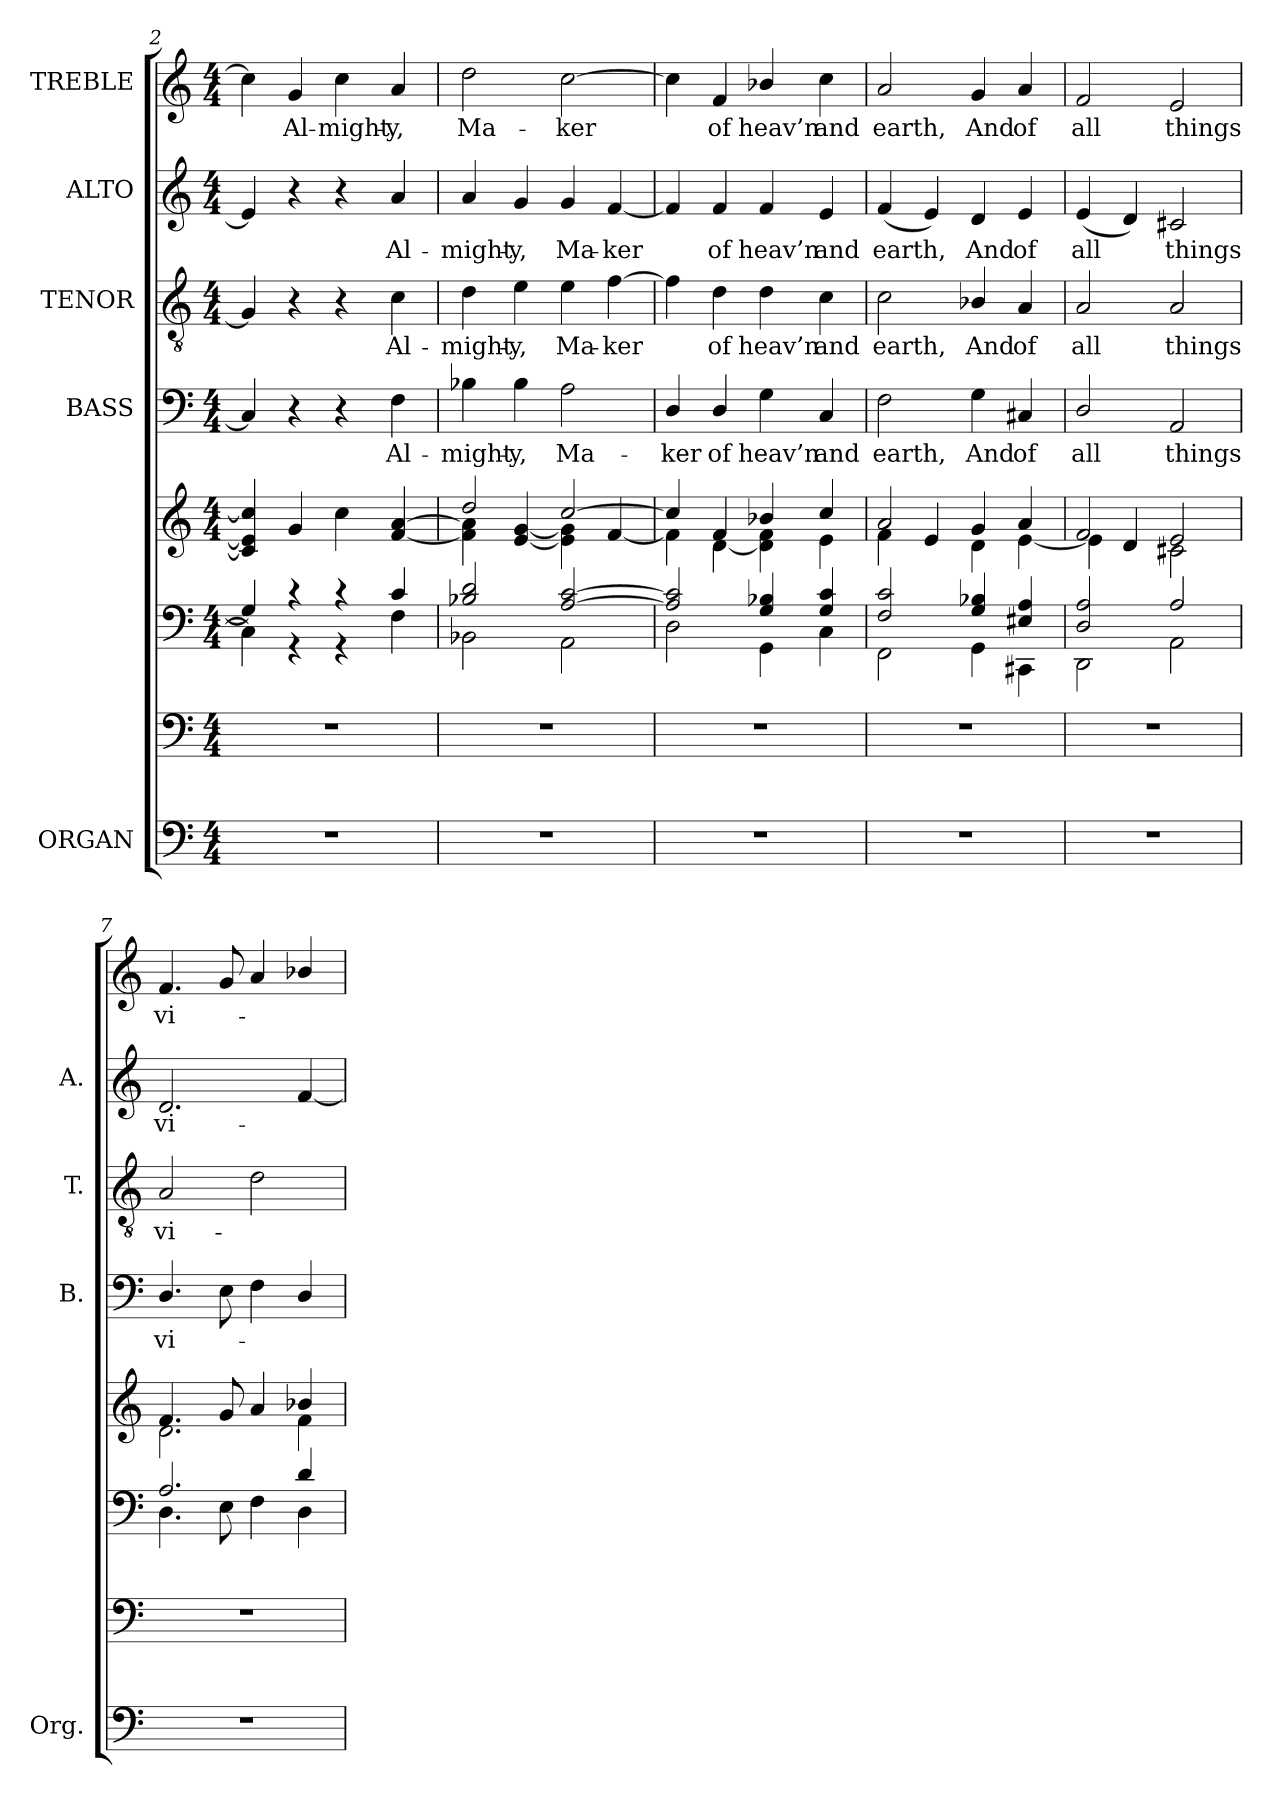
**kern	**kern	**kern	**kern	**kern	**text	**kern	**text	**kern	**text	**kern	**text
*part5	*part5	*part5	*part5	*part4	*part4	*part3	*part3	*part2	*part2	*part1	*part1
*staff8	*staff7	*staff6	*staff5	*staff4	*staff4	*staff3	*staff3	*staff2	*staff2	*staff1	*staff1
*I"ORGAN	*	*	*	*I"BASS	*	*I"TENOR	*	*I"ALTO	*	*I"TREBLE	*
*I'Org.	*	*	*	*I'B.	*	*I'T.	*	*I'A.	*	*	*
*clefF4	*clefF4	*clefF4	*clefG2	*clefF4	*	*clefGv2	*	*clefG2	*	*clefG2	*
*	*	*	*	*	*	*ITrd7c12	*	*	*	*	*
*k[]	*k[]	*k[]	*k[]	*k[]	*	*k[]	*	*k[]	*	*k[]	*
*C:	*C:	*C:	*C:	*C:	*	*C:	*	*C:	*	*C:	*
*M4/4	*M4/4	*M4/4	*M4/4	*M4/4	*	*M4/4	*	*M4/4	*	*M4/4	*
=2	=2	=2	=2	=2	=2	=2	=2	=2	=2	=2	=2
*	*	*^	*	*	*	*	*	*	*	*	*
1r	1r	4Gi/]	4Ci\]	4ci/] 4ei] 4cci]	4Ci/]	.	4GGi/]	.	4ei/]	.	4cci\]	.
!	!	!	!	!	!	!	!	!	!	!	!	!LO:LY:b:color=#000000
.	.	4r	4r	4gi/	4r	.	4r	.	4r	.	4gi/	Al-
!	!	!	!	!	!	!	!	!	!	!	!	!LO:LY:b:color=#000000
.	.	4r	4r	4cci\	4r	.	4r	.	4r	.	4cci\	-might-
!	!	!	!	!	!	!LO:LY:b:color=#000000	!	!	!	!	!	!
!	!	!	!	!	!	!	!	!LO:LY:b:color=#000000	!	!	!	!
!	!	!	!	!	!	!	!	!	!	!LO:LY:b:color=#000000	!	!
!	!	!	!	!	!	!	!	!	!	!	!	!LO:LY:b:color=#000000
.	.	4ci/	4Fi\	[4fi/ [4ai	4Fi\	Al-	4Ci\	Al-	4ai/	Al-	4ai/	-y,
=3	=3	=3	=3	=3	=3	=3	=3	=3	=3	=3	=3	=3
*	*	*	*	*^	*	*	*	*	*	*	*	*
!	!	!	!	!	!	!	!LO:LY:b:color=#000000	!	!	!	!	!	!
!	!	!	!	!	!	!	!	!	!LO:LY:b:color=#000000	!	!	!	!
!	!	!	!	!	!	!	!	!	!	!	!LO:LY:b:color=#000000	!	!
!	!	!	!	!	!	!	!	!	!	!	!	!	!LO:LY:b:color=#000000
1r	1r	2B-i/ 2di	2BB-i\	2ddi/	4fi\] 4ai]	4B-i\	-might-	4Di\	-might-	4ai/	-might-	2ddi\	Ma-
!	!	!	!	!	!	!	!LO:LY:b:color=#000000	!	!	!	!	!	!
!	!	!	!	!	!	!	!	!	!LO:LY:b:color=#000000	!	!	!	!
!	!	!	!	!	!	!	!	!	!	!	!LO:LY:b:color=#000000	!	!
.	.	.	.	.	[4ei/ [4gi	4B-i\	-y,	4Ei\	-y,	4gi/	-y,	.	.
!	!	!	!	!	!	!	!LO:LY:b:color=#000000	!	!	!	!	!	!
!	!	!	!	!	!	!	!	!	!LO:LY:b:color=#000000	!	!	!	!
!	!	!	!	!	!	!	!	!	!	!	!LO:LY:b:color=#000000	!	!
!	!	!	!	!	!	!	!	!	!	!	!	!	!LO:LY:b:color=#000000
.	.	[2Ai/ [2ci	2AAi\	[2cci/	4ei\] 4gi]	2Ai\	Ma-	4Ei\	Ma-	4gi/	Ma-	[2cci\	-ker
!	!	!	!	!	!	!	!	!	!LO:LY:b:color=#000000	!	!	!	!
!	!	!	!	!	!	!	!	!	!	!	!LO:LY:b:color=#000000	!	!
.	.	.	.	.	[4fi/	.	.	[4Fi\	-ker	[4fi/	-ker	.	.
=4	=4	=4	=4	=4	=4	=4	=4	=4	=4	=4	=4	=4	=4
!	!	!	!	!	!	!	!LO:LY:b:color=#000000	!	!	!	!	!	!
1r	1r	2Ai/] 2ci]	2Di\	4cci/]	4fi\]	4Di/	-ker	4Fi\]	.	4fi/]	.	4cci\]	.
!	!	!	!	!	!	!	!LO:LY:b:color=#000000	!	!	!	!	!	!
!	!	!	!	!	!	!	!	!	!LO:LY:b:color=#000000	!	!	!	!
!	!	!	!	!	!	!	!	!	!	!	!LO:LY:b:color=#000000	!	!
!	!	!	!	!	!	!	!	!	!	!	!	!	!LO:LY:b:color=#000000
.	.	.	.	4fi/	[4di\	4Di/	of	4Di\	of	4fi/	of	4fi/	of
!	!	!	!	!	!	!	!LO:LY:b:color=#000000	!	!	!	!	!	!
!	!	!	!	!	!	!	!	!	!LO:LY:b:color=#000000	!	!	!	!
!	!	!	!	!	!	!	!	!	!	!	!LO:LY:b:color=#000000	!	!
!	!	!	!	!	!	!	!	!	!	!	!	!	!LO:LY:b:color=#000000
.	.	4Gi/ 4B-i	4GGi\	4b-i/	4di\] 4fi	4Gi\	heav’n	4Di\	heav’n	4fi/	heav’n	4b-i/	heav’n
!	!	!	!	!	!	!	!LO:LY:b:color=#000000	!	!	!	!	!	!
!	!	!	!	!	!	!	!	!	!LO:LY:b:color=#000000	!	!	!	!
!	!	!	!	!	!	!	!	!	!	!	!LO:LY:b:color=#000000	!	!
!	!	!	!	!	!	!	!	!	!	!	!	!	!LO:LY:b:color=#000000
.	.	4Gi/ 4ci	4Ci\	4cci/	4ei\	4Ci/	and	4Ci\	and	4ei/	and	4cci\	and
=5	=5	=5	=5	=5	=5	=5	=5	=5	=5	=5	=5	=5	=5
!	!	!	!	!	!	!	!LO:LY:b:color=#000000	!	!	!	!	!	!
!	!	!	!	!	!	!	!	!	!LO:LY:b:color=#000000	!	!	!	!
!	!	!	!	!	!	!	!	!	!	!	!LO:LY:b:color=#000000	!	!
!	!	!	!	!	!	!	!	!	!	!	!	!	!LO:LY:b:color=#000000
1r	1r	2Fi/ 2ci	2FFi\	2ai/	4fi\	2Fi\	earth,	2Ci\	earth,	(4fi/	earth,	2ai/	earth,
.	.	.	.	.	4ei/	.	.	.	.	4ei/)	.	.	.
!	!	!	!	!	!	!	!LO:LY:b:color=#000000	!	!	!	!	!	!
!	!	!	!	!	!	!	!	!	!LO:LY:b:color=#000000	!	!	!	!
!	!	!	!	!	!	!	!	!	!	!	!LO:LY:b:color=#000000	!	!
!	!	!	!	!	!	!	!	!	!	!	!	!	!LO:LY:b:color=#000000
.	.	4Gi/ 4B-i	4GGi\	4gi/	4di\	4Gi\	And	4BB-i/	And	4di/	And	4gi/	And
!	!	!	!	!	!	!	!LO:LY:b:color=#000000	!	!	!	!	!	!
!	!	!	!	!	!	!	!	!	!LO:LY:b:color=#000000	!	!	!	!
!	!	!	!	!	!	!	!	!	!	!	!LO:LY:b:color=#000000	!	!
!	!	!	!	!	!	!	!	!	!	!	!	!	!LO:LY:b:color=#000000
.	.	4E#Xi/ 4Ai	4CC#Xi\	4ai/	[4ei\	4C#Xi/	of	4AAi/	of	4ei/	of	4ai/	of
=6	=6	=6	=6	=6	=6	=6	=6	=6	=6	=6	=6	=6	=6
!	!	!	!	!	!	!	!LO:LY:b:color=#000000	!	!	!	!	!	!
!	!	!	!	!	!	!	!	!	!LO:LY:b:color=#000000	!	!	!	!
!	!	!	!	!	!	!	!	!	!	!	!LO:LY:b:color=#000000	!	!
!	!	!	!	!	!	!	!	!	!	!	!	!	!LO:LY:b:color=#000000
1r	1r	2Di/ 2Ai	2DDi\	2fi/	4ei\]	2Di/	all	2AAi/	all	(4ei/	all	2fi/	all
.	.	.	.	.	4di/	.	.	.	.	4di/)	.	.	.
!	!	!	!	!	!	!	!LO:LY:b:color=#000000	!	!	!	!	!	!
!	!	!	!	!	!	!	!	!	!LO:LY:b:color=#000000	!	!	!	!
!	!	!	!	!	!	!	!	!	!	!	!LO:LY:b:color=#000000	!	!
!	!	!	!	!	!	!	!	!	!	!	!	!	!LO:LY:b:color=#000000
.	.	2Ai/	2AAi\	2ei/	2c#Xi\	2AAi/	things	2AAi/	things	2c#Xi/	things	2ei/	things
!!LO:LB:g=z
=7	=7	=7	=7	=7	=7	=7	=7	=7	=7	=7	=7	=7	=7
!	!	!	!	!	!	!	!LO:LY:b:color=#000000	!	!	!	!	!	!
!	!	!	!	!	!	!	!	!	!LO:LY:b:color=#000000	!	!	!	!
!	!	!	!	!	!	!	!	!	!	!	!LO:LY:b:color=#000000	!	!
!	!	!	!	!	!	!	!	!	!	!	!	!	!LO:LY:b:color=#000000
1r	1r	2.Ai/	4.Di\	4.fi/	2.di\	4.Di/	vi-	2AAi/	vi-	2.di/	vi-	4.fi/	vi-
.	.	.	8Ei\	8gi/	.	8Ei\	.	.	.	.	.	8gi/	.
.	.	.	4Fi\	4ai/	.	4Fi\	.	2Di\	.	.	.	4ai/	.
.	.	4di/	4Di\	4b-i/	4fi\	4Di/	.	.	.	[4fi/	.	4b-i/	.
*	*	*v	*v	*	*	*	*	*	*	*	*	*	*
*	*	*	*v	*v	*	*	*	*	*	*	*	*
=	=	=	=	=	=	=	=	=	=	=	=
*-	*-	*-	*-	*-	*-	*-	*-	*-	*-	*-	*-
